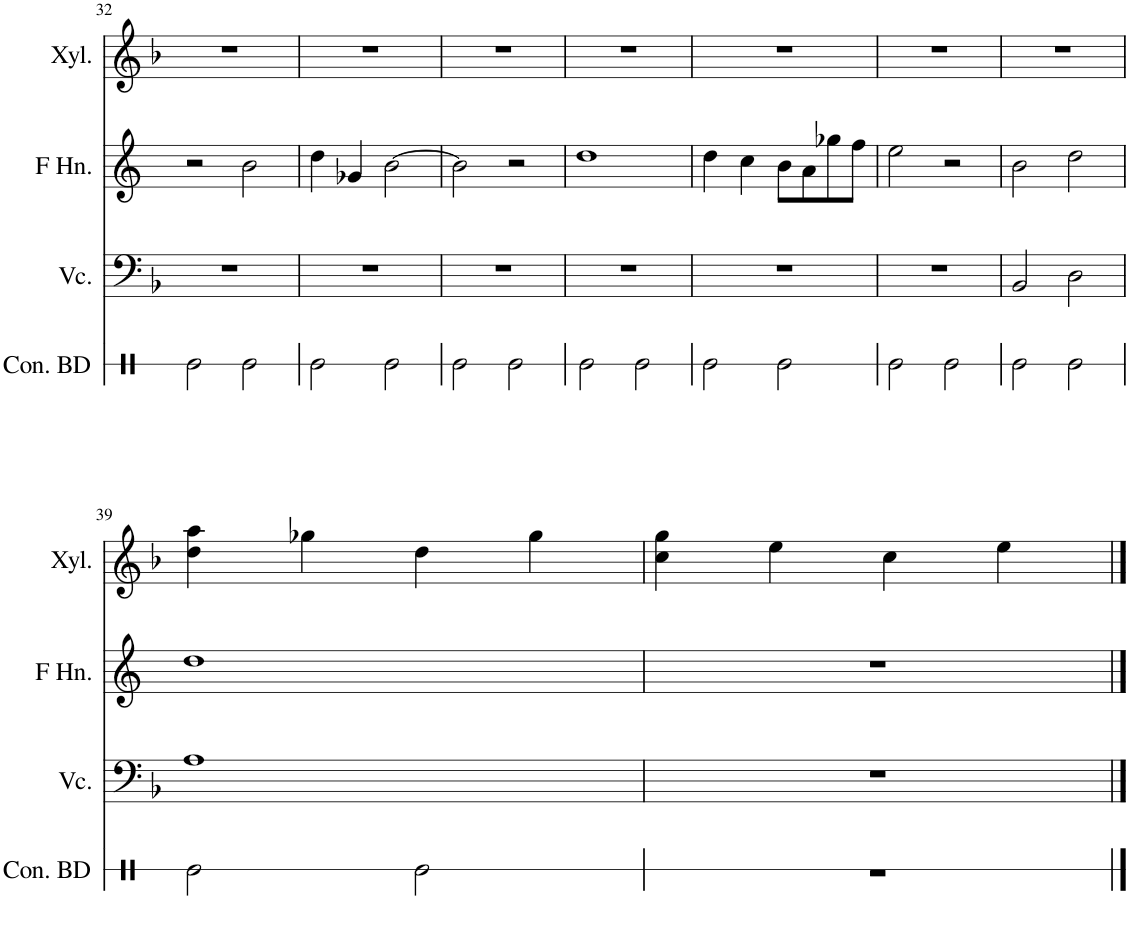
**kern	**kern	**kern	**kern
*part4	*part3	*part2	*part1
*staff4	*staff3	*staff2	*staff1
*I"Concert Bass Drum	*I"Violoncello	*I"Horn in F	*I"Xylophone
*I'Con. BD	*I'Vc.	*	*I'Xyl.
!!LO:PB:g=z
*clefX	*clefF4	*clefG2	*clefG2
*	*	*Trd4c7	*Trd-7c-12
*k[]	*k[b-]	*k[]	*k[b-]
*M4/4	*M4/4	*M4/4	*M4/4
=32	=32	=32	=32
2Re\	1r	2r	1r
2Re\	.	2b\	.
=33	=33	=33	=33
2Re\	1r	4dd\	1r
.	.	4g-X/	.
2Re\	.	[2b\	.
=34	=34	=34	=34
2Re\	1r	2b\]	1r
2Re\	.	2r	.
=35	=35	=35	=35
2Re\	1r	1dd	1r
2Re\	.	.	.
=36	=36	=36	=36
2Re\	1r	4dd\	1r
.	.	4cc\	.
2Re\	.	8b\L	.
.	.	8a\	.
.	.	8gg-X\	.
.	.	8ff\J	.
=37	=37	=37	=37
2Re\	1r	2ee\	1r
2Re\	.	2r	.
=38	=38	=38	=38
2Re\	2BB-/	2b\	1r
2Re\	2D\	2dd\	.
!!LO:LB:g=z
=39	=39	=39	=39
2Re\	1A	1dd	4dd\ 4aa\
.	.	.	4gg-X\
2Re\	.	.	4dd\
.	.	.	4gg-\
=40	=40	=40	=40
1r	1r	1r	4cc\ 4gg\
.	.	.	4ee\
.	.	.	4cc\
.	.	.	4ee\
==	==	==	==
*-	*-	*-	*-
